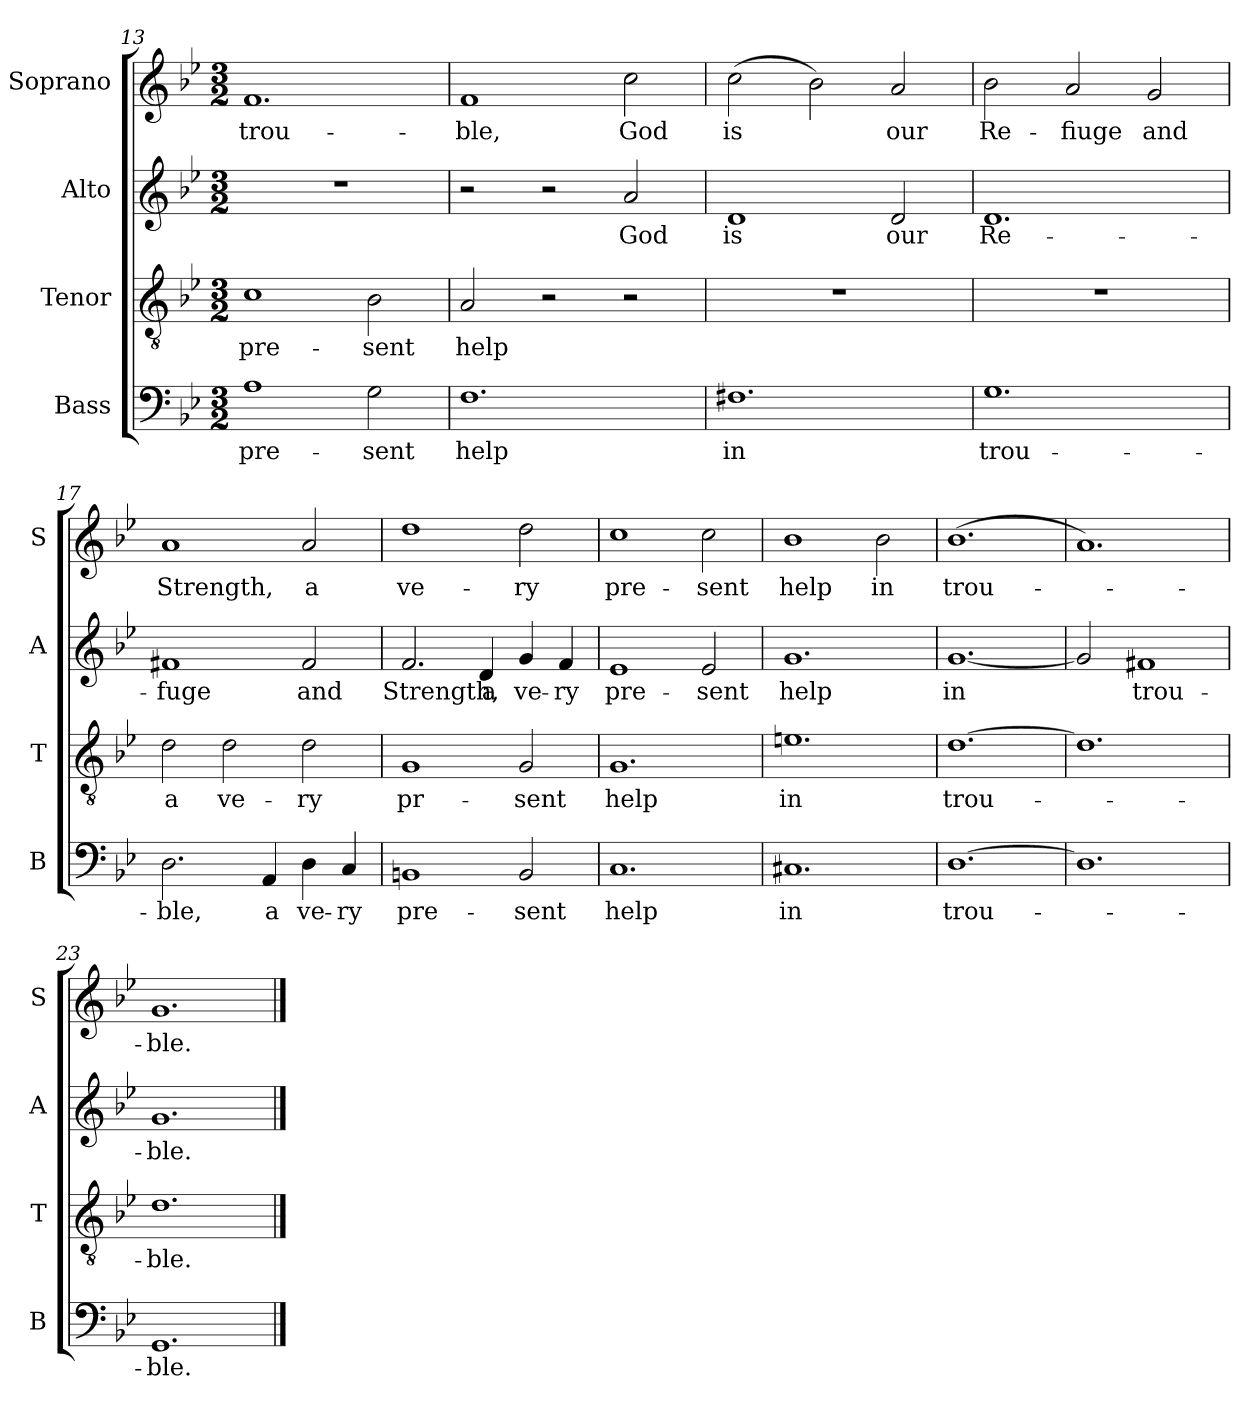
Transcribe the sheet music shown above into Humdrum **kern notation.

**kern	**text	**kern	**text	**kern	**text	**kern	**text
*part4	*part4	*part3	*part3	*part2	*part2	*part1	*part1
*staff4	*staff4	*staff3	*staff3	*staff2	*staff2	*staff1	*staff1
*I"Bass	*	*I"Tenor	*	*I"Alto	*	*I"Soprano	*
*I'B	*	*I'T	*	*I'A	*	*I'S	*
*clefF4	*	*clefGv2	*	*clefG2	*	*clefG2	*
*k[b-e-]	*	*k[b-e-]	*	*k[b-e-]	*	*k[b-e-]	*
*M3/2	*	*M3/2	*	*M3/2	*	*M3/2	*
=13	=13	=13	=13	=13	=13	=13	=13
!	!LO:LY:b	!	!LO:LY:b	!	!	!	!LO:LY:b
1A	pre-	1c	pre-	1.r	.	1.f	trou-
!	!LO:LY:b	!	!LO:LY:b	!	!	!	!
2G\	-sent	2B-\	-sent	.	.	.	.
=14	=14	=14	=14	=14	=14	=14	=14
!	!LO:LY:b	!	!LO:LY:b	!	!	!	!LO:LY:b
1.F	help	2A/	help	2r	.	1f	-ble,
.	.	2r	.	2r	.	.	.
!	!	!	!	!	!LO:LY:b	!	!LO:LY:b
.	.	2r	.	2a/	God	2cc\	God
!!LO:LB:g=z
=15	=15	=15	=15	=15	=15	=15	=15
!	!LO:LY:b	!	!	!	!LO:LY:b	!	!LO:LY:b
1.F#X	in	1.r	.	1d	is	(>2cc\	is
.	.	.	.	.	.	2b-\)	.
!	!	!	!	!	!LO:LY:b	!	!LO:LY:b
.	.	.	.	2d/	our	2a/	our
=16	=16	=16	=16	=16	=16	=16	=16
!	!LO:LY:b	!	!	!	!LO:LY:b	!	!LO:LY:b
1.G	trou-	1.r	.	1.d	Re-	2b-\	Re-
!	!	!	!	!	!	!	!LO:LY:b
.	.	.	.	.	.	2a/	-fiuge
!	!	!	!	!	!	!	!LO:LY:b
.	.	.	.	.	.	2g/	and
=17	=17	=17	=17	=17	=17	=17	=17
!	!LO:LY:b	!	!LO:LY:b	!	!LO:LY:b	!	!LO:LY:b
2.D\	-ble,	2d\	a	1f#X	-fuge	1a	Strength,
!	!	!	!LO:LY:b	!	!	!	!
.	.	2d\	ve-	.	.	.	.
!	!LO:LY:b	!	!	!	!	!	!
4AA/	a	.	.	.	.	.	.
!	!LO:LY:b	!	!LO:LY:b	!	!LO:LY:b	!	!LO:LY:b
4D\	ve-	2d\	-ry	2f#/	and	2a/	a
!	!LO:LY:b	!	!	!	!	!	!
4C/	-ry	.	.	.	.	.	.
=18	=18	=18	=18	=18	=18	=18	=18
!	!LO:LY:b	!	!LO:LY:b	!	!LO:LY:b	!	!LO:LY:b
1BBn	pre-	1G	pr-	2.f/	Strength,	1dd	ve-
!	!	!	!	!	!LO:LY:b	!	!
.	.	.	.	4d/	a	.	.
!	!LO:LY:b	!	!LO:LY:b	!	!LO:LY:b	!	!LO:LY:b
2BB/	-sent	2G/	-sent	4g/	ve-	2dd\	-ry
!	!	!	!	!	!LO:LY:b	!	!
.	.	.	.	4f/	-ry	.	.
=19	=19	=19	=19	=19	=19	=19	=19
!	!LO:LY:b	!	!LO:LY:b	!	!LO:LY:b	!	!LO:LY:b
1.C	help	1.G	help	1e-	pre-	1cc	pre-
!	!	!	!	!	!LO:LY:b	!	!LO:LY:b
.	.	.	.	2e-/	-sent	2cc\	-sent
=20	=20	=20	=20	=20	=20	=20	=20
!	!LO:LY:b	!	!LO:LY:b	!	!LO:LY:b	!	!LO:LY:b
1.C#X	in	1.en	in	1.g	help	1b-	help
!	!	!	!	!	!	!	!LO:LY:b
.	.	.	.	.	.	2b-\	in
=21	=21	=21	=21	=21	=21	=21	=21
!	!LO:LY:b	!	!LO:LY:b	!	!LO:LY:b	!	!LO:LY:b
[1.D	trou-	[1.d	trou-	[1.g	in	(>1.b-	trou-
=22	=22	=22	=22	=22	=22	=22	=22
1.D]	.	1.d]	.	2g/]	.	1.a)	.
!	!	!	!	!	!LO:LY:b	!	!
.	.	.	.	1f#X	trou-	.	.
=23	=23	=23	=23	=23	=23	=23	=23
!	!LO:LY:b	!	!LO:LY:b	!	!LO:LY:b	!	!LO:LY:b
1.GG	-ble.	1.d	-ble.	1.g	-ble.	1.g	-ble.
==	==	==	==	==	==	==	==
*-	*-	*-	*-	*-	*-	*-	*-
